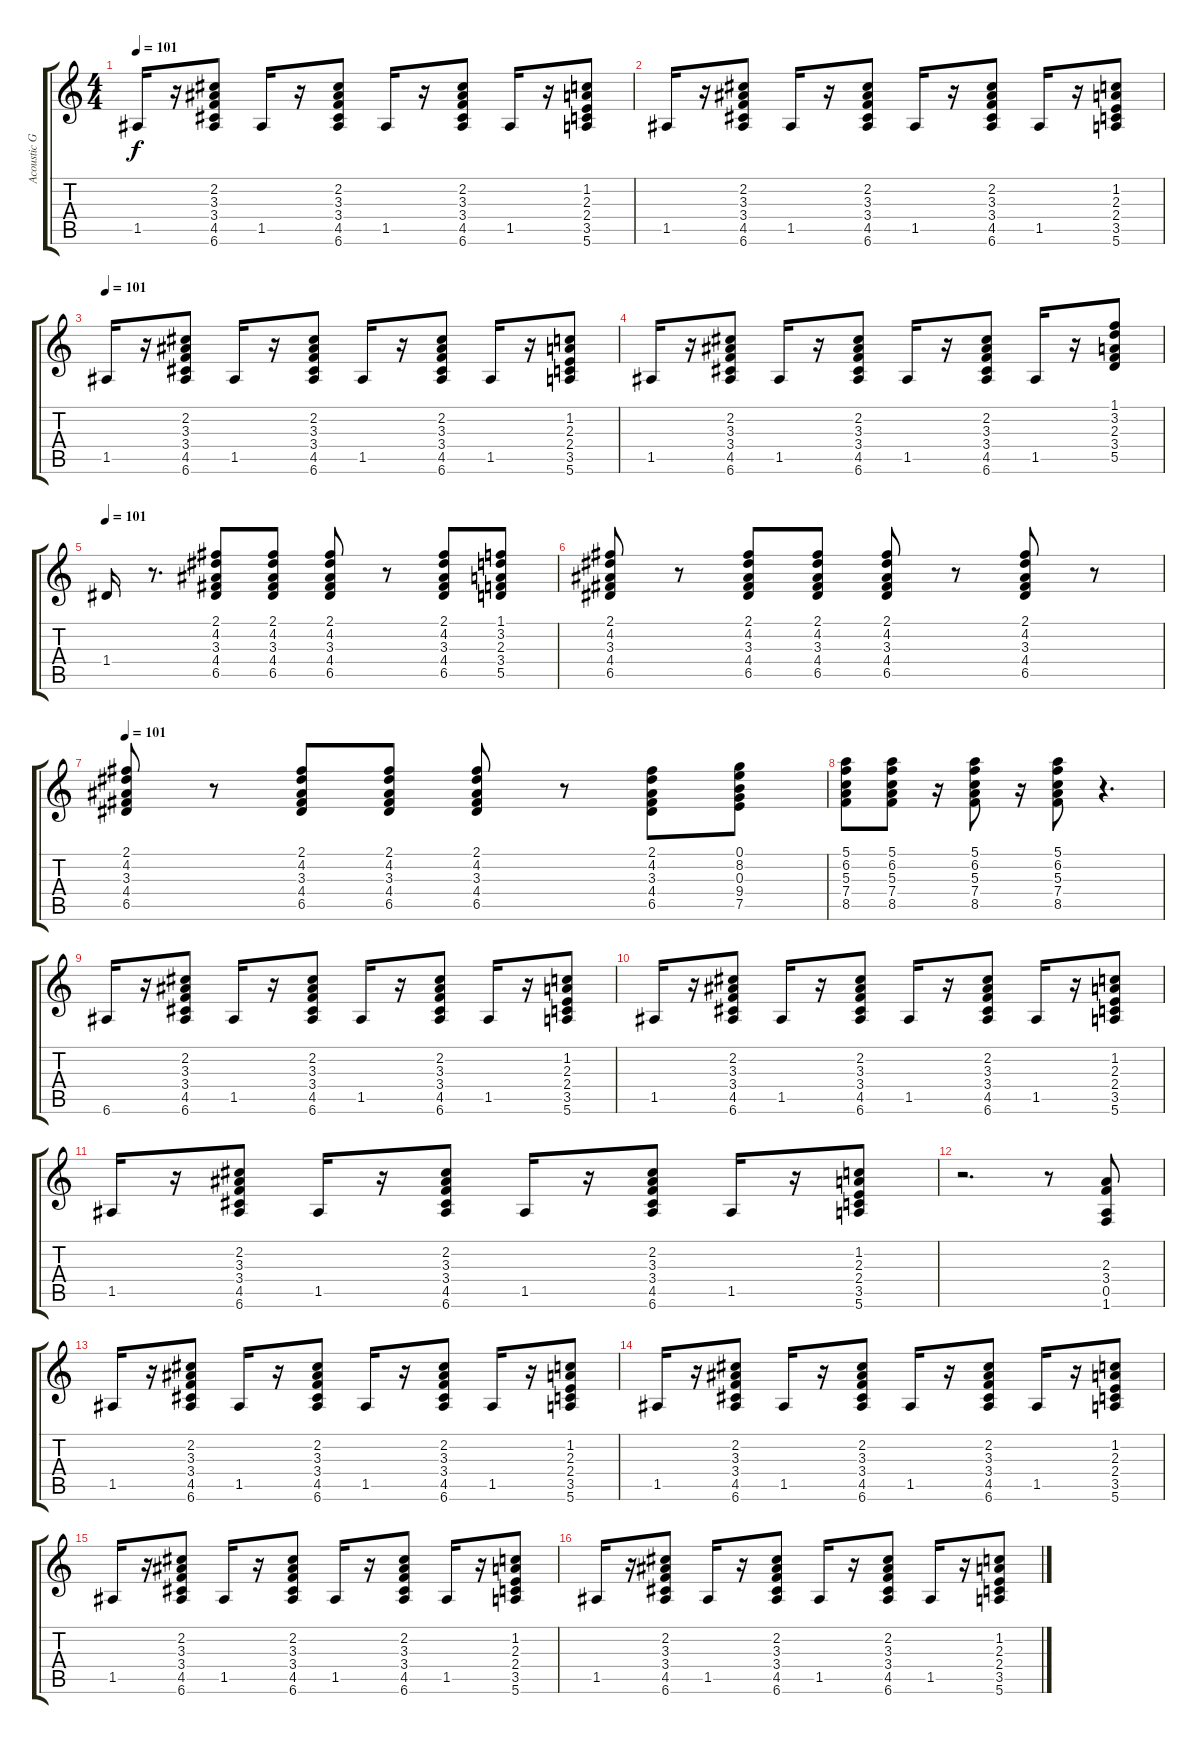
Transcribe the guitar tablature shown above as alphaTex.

\track ("Acoustic Guitar (steel)" "Acoustic G") {instrument acousticguitarsteel}
\staff {score tabs}
\tuning (E4 B3 G3 D3 A2 E2) {hide}
\ts (4 4)
\tempo 101
\clef g2
\ks c
1.5.16{dy f} r.16 (2.2 3.3 3.4 4.5 6.6).8 1.5.16 r.16 (2.2 3.3 3.4 4.5 6.6).8 1.5.16 r.16 (2.2 3.3 3.4 4.5 6.6).8 1.5.16 r.16 (1.2 2.3 2.4 3.5 5.6).8 |
1.5.16 r.16 (2.2 3.3 3.4 4.5 6.6).8 1.5.16 r.16 (2.2 3.3 3.4 4.5 6.6).8 1.5.16 r.16 (2.2 3.3 3.4 4.5 6.6).8 1.5.16 r.16 (1.2 2.3 2.4 3.5 5.6).8 |
\tempo 101
1.5.16 r.16 (2.2 3.3 3.4 4.5 6.6).8 1.5.16 r.16 (2.2 3.3 3.4 4.5 6.6).8 1.5.16 r.16 (2.2 3.3 3.4 4.5 6.6).8 1.5.16 r.16 (1.2 2.3 2.4 3.5 5.6).8 |
1.5.16 r.16 (2.2 3.3 3.4 4.5 6.6).8 1.5.16 r.16 (2.2 3.3 3.4 4.5 6.6).8 1.5.16 r.16 (2.2 3.3 3.4 4.5 6.6).8 1.5.16 r.16 (1.1 3.2 2.3 3.4 5.5).8 |
\tempo 101
1.4.16 r.8{d} (2.1 4.2 3.3 4.4 6.5).8 (2.1 4.2 3.3 4.4 6.5).8 (2.1 4.2 3.3 4.4 6.5).8 r.8 (2.1 4.2 3.3 4.4 6.5).8 (1.1 3.2 2.3 3.4 5.5).8 |
(2.1 4.2 3.3 4.4 6.5).8 r.8 (2.1 4.2 3.3 4.4 6.5).8 (2.1 4.2 3.3 4.4 6.5).8 (2.1 4.2 3.3 4.4 6.5).8 r.8 (2.1 4.2 3.3 4.4 6.5).8 r.8 |
\tempo 101
(2.1 4.2 3.3 4.4 6.5).8 r.8 (2.1 4.2 3.3 4.4 6.5).8 (2.1 4.2 3.3 4.4 6.5).8 (2.1 4.2 3.3 4.4 6.5).8 r.8 (2.1 4.2 3.3 4.4 6.5).8 (0.1 8.2 0.3 9.4 7.5).8 |
(5.1 6.2 5.3 7.4 8.5).8 (5.1 6.2 5.3 7.4 8.5).8 r.16 (5.1 6.2 5.3 7.4 8.5).8 r.16 (5.1 6.2 5.3 7.4 8.5).8 r.4{d} |
6.6.16 r.16 (2.2 3.3 3.4 4.5 6.6).8 1.5.16 r.16 (2.2 3.3 3.4 4.5 6.6).8 1.5.16 r.16 (2.2 3.3 3.4 4.5 6.6).8 1.5.16 r.16 (1.2 2.3 2.4 3.5 5.6).8 |
1.5.16 r.16 (2.2 3.3 3.4 4.5 6.6).8 1.5.16 r.16 (2.2 3.3 3.4 4.5 6.6).8 1.5.16 r.16 (2.2 3.3 3.4 4.5 6.6).8 1.5.16 r.16 (1.2 2.3 2.4 3.5 5.6).8 |
1.5.16 r.16 (2.2 3.3 3.4 4.5 6.6).8 1.5.16 r.16 (2.2 3.3 3.4 4.5 6.6).8 1.5.16 r.16 (2.2 3.3 3.4 4.5 6.6).8 1.5.16 r.16 (1.2 2.3 2.4 3.5 5.6).8 |
r.2{d} r.8 (2.3 3.4 0.5 1.6).8 |
1.5.16 r.16 (2.2 3.3 3.4 4.5 6.6).8 1.5.16 r.16 (2.2 3.3 3.4 4.5 6.6).8 1.5.16 r.16 (2.2 3.3 3.4 4.5 6.6).8 1.5.16 r.16 (1.2 2.3 2.4 3.5 5.6).8 |
1.5.16 r.16 (2.2 3.3 3.4 4.5 6.6).8 1.5.16 r.16 (2.2 3.3 3.4 4.5 6.6).8 1.5.16 r.16 (2.2 3.3 3.4 4.5 6.6).8 1.5.16 r.16 (1.2 2.3 2.4 3.5 5.6).8 |
1.5.16 r.16 (2.2 3.3 3.4 4.5 6.6).8 1.5.16 r.16 (2.2 3.3 3.4 4.5 6.6).8 1.5.16 r.16 (2.2 3.3 3.4 4.5 6.6).8 1.5.16 r.16 (1.2 2.3 2.4 3.5 5.6).8 |
1.5.16 r.16 (2.2 3.3 3.4 4.5 6.6).8 1.5.16 r.16 (2.2 3.3 3.4 4.5 6.6).8 1.5.16 r.16 (2.2 3.3 3.4 4.5 6.6).8 1.5.16 r.16 (1.2 2.3 2.4 3.5 5.6).8
